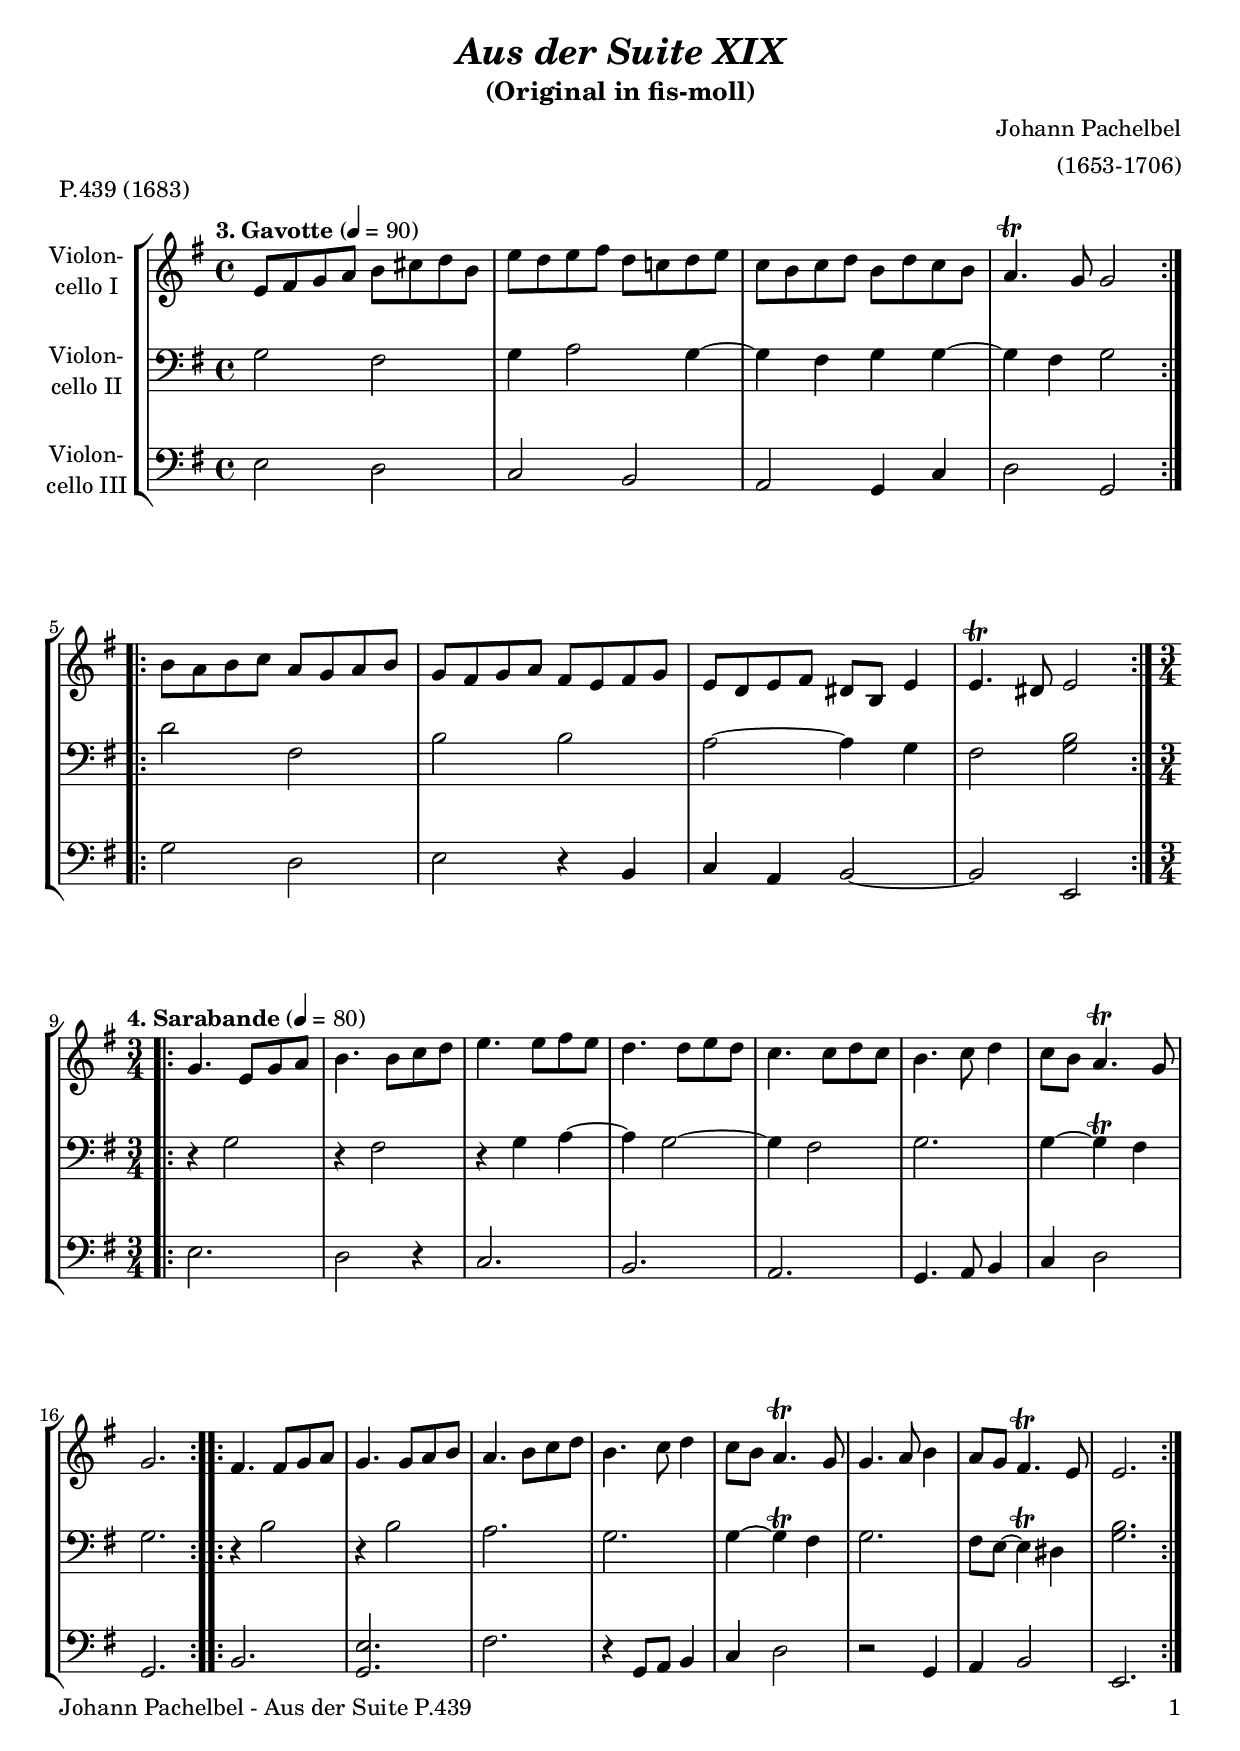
\version "2.18.2"
\include "deutsch.ly"
  
#(set-global-staff-size 20)

\header {
  title     = \markup \bold \italic "Aus der Suite XIX"
  subtitle  = "(Original in fis-moll)"
  composer  = "Johann Pachelbel"
  arranger  = "(1653-1706)"
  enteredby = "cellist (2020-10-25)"
  piece     = "P.439 (1683)"
}

voiceconsts = {
  \key fis \minor
  \clef "bass"
%  \numericTimeSignature
  \compressFullBarRests
  % Set default beaming for all staves
  \set Timing.beamExceptions = #'()
  \set Timing.baseMoment     = #(ly:make-moment 1 4)
  \set Timing.beatStructure  = #'(1 1 1)
}

micl = "clarinet"
mifl = "flute"
miob = "oboe"
mifh = "french horn"
misx = "tenor sax"
mist = "string ensemble 1"
miba = "cello"

introa = {        \tempo "3. Gavotte"   4=90 \time 4/4 }
introb = { \break \tempo "4. Sarabande" 4=80 \time 3/4 }

va = \relative c' {
  \voiceconsts
  \clef "treble"

  \introa
  \repeat volta 2 {
    fis8 gis a h cis dis e cis
    fis e fis gis e d! e fis
    d cis d e cis e d cis
    h4.\trill a8 a2
  }
  \repeat volta 2 {
    cis8 h cis d h a h cis
    a gis a h gis fis gis a
    fis e fis gis eis cis fis4
    fis4.\trill eis8 fis2
  }

  \introb
  \repeat volta 2 {
    a4. fis8 a h
    cis4. cis8 d e
    fis4. fis8 gis fis
    e4. e8 fis e
    d4. d8 e d
    cis4. d8 e4
    d8 cis h4.\trill a8
    a2.
  }
  \repeat volta 2 {
    gis4. gis8 a h
    a4. a8 h cis
    h4. cis8 d e
    cis4. d8 e4
    d8 cis h4.\trill a8
    a4. h8 cis4
    h8 a gis4.\trill fis8
    fis2.
  }
}

vb = \relative c' {
  \voiceconsts

  \introa
  \repeat volta 2 {
    a2 gis
    a4 h2 a4~
    a gis a a~
    a gis a2
  }
  \repeat volta 2 {
    e' gis,
    cis cis
    h~ h4 a
    gis2 <a cis>
  }

  \introb
  \repeat volta 2 {
    r4 a2
    r4 gis2
    r4 a h~
    h a2~
    a4 gis2
    a2.
    a4~ a\trill gis
    a2.
  }
  \repeat volta 2 {
    r4 cis2
    r4 cis2
    h2.
    a
    a4~ a\trill gis
    a2.
    gis8 fis~ fis4\trill eis
    <a cis>2.
  }
}

vc = \relative c {
  \voiceconsts

  \introa
  \repeat volta 2 {
    fis2 e
    d cis
    h a4 d
    e2 a,
  }
  \repeat volta 2 {
    a' e
    fis r4 cis
    d h cis2~
    cis fis,
  }

  \introb
  \repeat volta 2 {
    fis'2.
    e2 r4
    d2.
    cis
    h
    a4. h8 cis4
    d e2
    a,2.
  }
  \repeat volta 2 {
    cis
    <a fis'>
    gis'
    r4 a,8 h cis4
    d e2
    r a,4
    h cis2
    fis,2.
  }
}


music = \new StaffGroup <<
      \new Staff {
	\set Staff.midiInstrument = \miba
	\set Staff.instrumentName = \markup \center-column { "Violon-" "cello I" }
	\transpose fis e { \va }
      }

      \new Staff {
	\set Staff.midiInstrument = \miba
	\set Staff.instrumentName = \markup \center-column { "Violon-" "cello II" }
	\transpose fis e { \vb }
      }

      \new Staff {
	\set Staff.midiInstrument = \miba
	\set Staff.instrumentName = \markup \center-column { "Violon-" "cello III" }
	\transpose fis e { \vc }
      }
>>

\book {
   \paper {
    print-page-number = ##t
    print-first-page-number = ##t
    ragged-last-bottom = ##f
    oddHeaderMarkup = \markup \null
    evenHeaderMarkup = \markup \null
    oddFooterMarkup = \markup {
      \fill-line {
        \on-the-fly #print-page-number-check-first
        "Johann Pachelbel - Aus der Suite P.439" \fromproperty #'page:page-number-string
      }
    }
    evenFooterMarkup = \oddFooterMarkup
  } \score {
    \music
    \layout {}
  }

  \score {
    \unfoldRepeats \music

    \midi {
      \context {
        \Score
      }
    }
  }
}